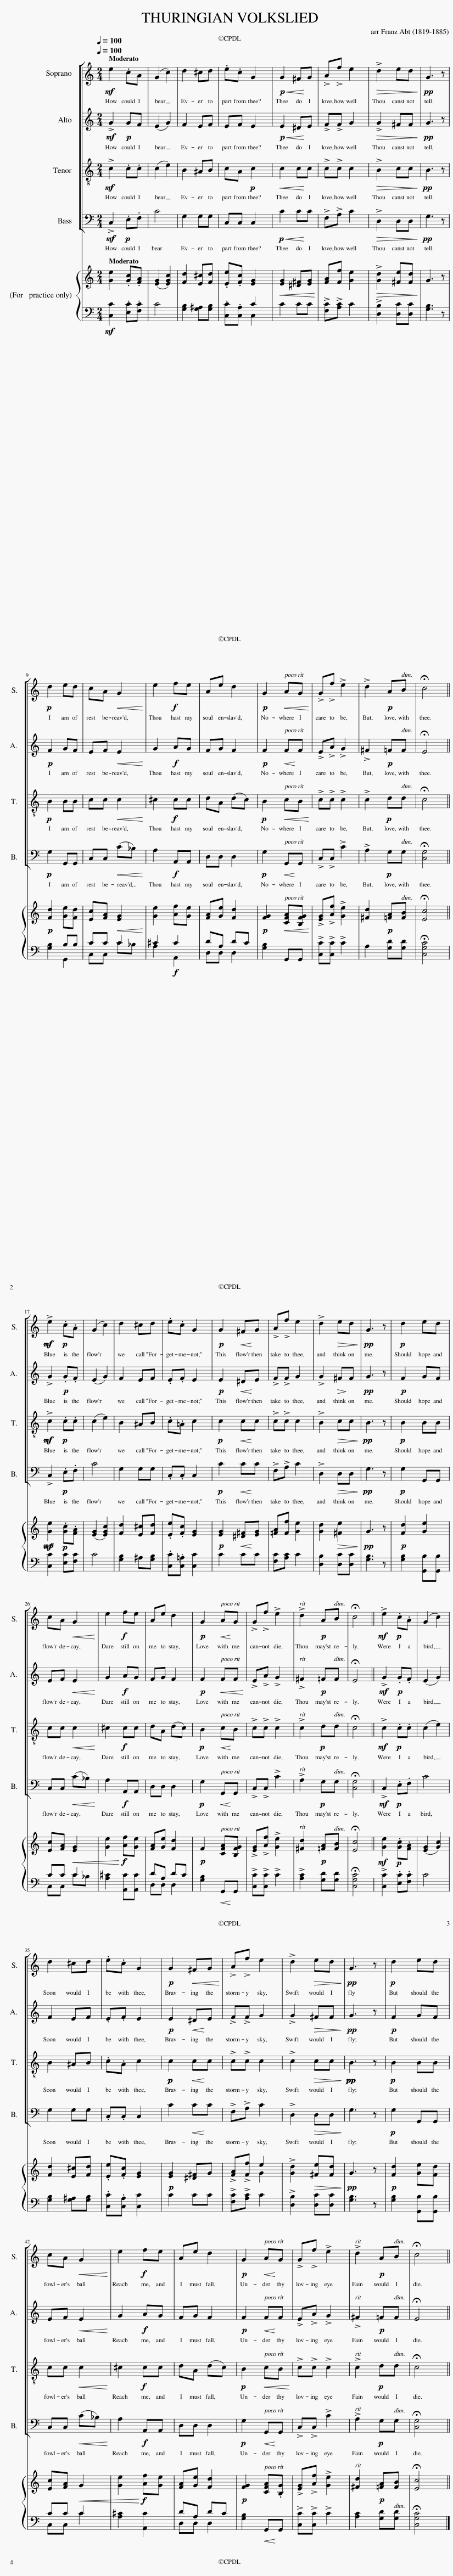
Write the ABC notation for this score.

X:1
%%score [ 1 2 3 4 ] { ( 5 8 ) | ( 6 7 ) }
L:1/8
Q:1/4=100
M:2/4
I:linebreak $
K:C
V:1 treble
V:2 treble
V:3 treble-8 transpose=-12
V:4 bass
V:5 treble
V:8 treble
V:6 bass
V:7 bass
V:1
!mf! e2 .cA | (G2 c2) | d2 ^cd | .e.c G2 |!p!!<(! G2 ^F!<)!G | %5
 !>!A!>!f e2 |!>(! !>!d2 ed!>)! |!pp! G3 z |$!p! d2 ed | cA!<(! G2!<)! | %10
 e2!f! fe | Ae d2 |!p! G2!<(! AG!<)! | !>!G!>!f !>!e2 | !>!d2!p! AB | %15
 !fermata!c4 ||$!mf!!mf! !>!e2!p! .c.A | (G2 c2) | d2 ^cd | .e.c G2 | %20
!p! G2!<(! ^F!<)!G | !>!A!>!f e2 | !>!d2!>(! ed!>)! |!pp! G3 z |!p! d2 ed |$ %25
 cA!<(! G2!<)! | e2!f! fe | Ae d2 |!p! G2!<(! A!<)!G | !>!G!>!f !>!e2 | %30
 !>!d2!p! AB | !fermata!c4 ||!mf! !>!e2!p! .c.A | (G2 c2) |$ d2 ^cd | %35
 .e.c G2 |!p! G2!<(! ^FG!<)! | !>!A!>!f e2 | !>!d2!>(! ed!>)! |!pp! G3 z | %40
!p! d2 ed |$ cA!<(! G2!<)! | e2!f! fe | Ae d2 |!p! G2!<(! A!<)!G | %45
 !>!G!>!f !>!e2 | !>!d2!p! AB | !fermata!c4 || %48
V:2
!mf! !>!G2!p! GF | (E2 G2) | F2 EF | EF E2 |!p!!<(! E2 ^D!<)!E | %5
 !>!F!>!F G2 |!>(! !>!G2 ^FF!>)! |!pp! G3 z |$!p! F2 GF | EF!<(! E2!<)! | %10
 G2!f! AG | FG F2 |!p! F2!<(! F!<)!F | !>!E!>!A !>!G2 | !>!^F2!p! =FF | %15
 !fermata!E4 ||$ !>!G2!p! .G.F | (E2 G2) | F2 EF | .E.F E2 | %20
!p! E2!<(! ^D!<)!E | !>!F!>!F G2 | !>!G2!>(! ^F!>)!F |!pp! G3 z |!p! F2 GF |$ %25
 EF!<(! E2!<)! | G2!f! AG | FG F2 |!p! F2!<(! FF!<)! | !>!E!>!A !>!G2 | %30
 !>!^F2!p! =FF | !fermata!E4 ||!mf! !>!G2!p! .G.F | (E2 G2) |$ F2 EF | %35
 .E.F E2 |!p! E2!<(! ^D!<)!E | !>!F!>!F G2 | !>!G2!>(! ^FF!>)! |!pp! G3 z | %40
!p! F2 GF |$ EF!<(! E2!<)! | G2!f! AG | FG F2 |!p! F2!<(! F!<)!F | %45
 !>!E!>!A !>!G2 | !>!^F2!p! =FF | !fermata!E4 || %48
V:3
!mf! !>!c2 .c.c | (c2 e2) | B2 ^AB | cA!p! c2 |!<(! c2 c!<)!c | %5
 !>!c!>!c c2 |!>(! !>!B2 cc!>)! |!pp! B3 z |$!p! B2 BB | cc!<(! c2!<)! | %10
 ^c2!f! cc | dA (dc) |!p! B2!<(! cB!<)! | !>!c!>!c !>!c2 | !>!c2!p! dd | %15
 !fermata!c4 ||$!mf!!mf! !>!c2!p! .c.c | (c2 e2) | B2 ^AB | .c.=A c2 | %20
!p! c2!<(! c!<)!c | !>!c!>!c c2 | !>!B2!>(! cc!>)! |!pp! B3 z |!p! B2 BB |$ %25
 cc!<(! c2!<)! | ^c2!f! cc | dA (dc) |!p! B2!<(! c!<)!B | !>!c!>!c !>!c2 | %30
 !>!c2!p! dd | !fermata!c4 ||!mf! !>!c2!p! .c.c | (c2 e2) |$ B2 ^AB | %35
 .c.A c2 |!p!!p! c2!<(! c!<)!c | !>!c!>!c c2 | !>!c2!>(! cc!>)! |!pp!!pp! B3 z | %40
!p! B2 BB |$ cc!<(! c2!<)! | ^c2!f! cc | dA (dc) |!p! B2!<(! cB!<)! | %45
 !>!c!>!c !>!c2 | !>!c2!p! dd | !fermata!c4 || %48
V:4
!mf! !>!C,2!p! .E,.F, | C4 | G,2 G,G, | C,C, C,2 |!p!!<(! C2 C!<)!C | %5
 !>!F,!>!A, C2 |!>(! !>!D,2 D,D,!>)! |!pp! G,3 z |$!p! G,2 G,,G,, | C,C,!<(! (C_B,)!<)! | %10
 A,2!f! A,,A,, | D,D, D,2 |!p! G,2!<(! G,,!<)!G,, | !>!C,!>!C, !>!C2 | !>!A,2!p! G,G, | %15
 !fermata![C,G,]4 ||$ !>!C,2!p! .E,.F, | C4 | G,2 G,G, | .C,.C, C,2 | %20
!p! C2!<(! C!<)!C | !>!F,!>!A, C2 | !>!D,2!>(! D,D,!>)! |!pp! G,3 z |!p! G,2 G,,G,, |$ %25
 C,C,!<(! (C_B,)!<)! | A,2!f! A,,A,, | D,D, D,2 |!p! G,2!<(! G,,!<)!G,, | !>!C,!>!C, !>!C2 | %30
 !>!A,2!p! G,G, | !fermata![C,G,]4 ||!mf! !>!C,2!p! .E,.F, | C4 |$ G,2 G,G, | %35
 .C,.C, C,2 | C2!<(! C!<)!C | !>!F,!>!A, C2 | !>!D,2!>(! D,D,!>)! | G,3 z | %40
!p! G,2 G,,G,, |$ C,C,!<(! (C_B,)!<)! | A,2!f! A,,A,, | D,D, D,2 |!p! G,2!<(! G,,!<)!G,, | %45
 !>!C,!>!C, !>!C2 | !>!A,2!p! G,G, | !fermata![C,G,]4 || %48
V:5
 [Ge]2 .[Gc].[FA] | ([EG]2 [EGc]2) | [Fd]2 [E^c][Fd] | .[Ee].[Fc] [EG]2 |!<(! [EG]2 [^D^F][EG]!<)! | %5
 [FA][Ff] [Ge]2 |!>(! !>![Gd]2 [^Fe][Fd]!>)! | G3 z |$!p! [Fd]2 [Ge][Fd] | [Ec][FA]!<(! [EG]2!<)! | %10
 [Ge]2 [Af][Ge] | [FA][Ge] [Fd]2 |!p! [FG]2!<(! [CFA][B,FG]!<)! | !>![EG]!>![Af] !>![Ge]2 | [^Fd]2!p! [=FA][FB] | %15
 !fermata![Ec]4 ||$!mp!!mf! [Ge]2!p! .[Gc].[FA] | ([EG]2 [EGc]2) | [Fd]2 [E^c][Fd] | .[Ee].[Fc] [EG]2 | %20
!p! [EG]2!<(! [^D^F]!<)![EG] | [=FA][Ff] [Ge]2 | [Gd]2!>(! [^Fe]2!>)! |!pp! G3 z |!p! [Fd]2 [Ge]2 |$ %25
 [Ec][FA]!<(! [EG]2 | [Ge]2!<)!!f! [Af][Ge] | [FA][Ge] [Fd]2 |!p! F2 [CFA][B,FG] | !>![EG]!>![Af] !>![Ge]2 | %30
 [^Fd]2!p! [=FA][FB] | !fermata![Ec]4 ||!mf! [Ge]2!p! .[Gc].[FA] | ([EG]2 [Gc]2) |$ [Fd]2 [E^c][Fd] | %35
 .[Ee].[Fc] [EG]2 |!p! [EG]2 [^D^F]G | !>![FA]!>![Ff] e2 | !>![Gd]2!>(! [^Fe][Fd]!>)! |!pp! G3 z | %40
!p! [Fd]2 [Ge][Fd] |$ [Ec][FA]!<(! G2 | [Ge]2!<)!!f! [Af][Ge] | [FA][Ge] [Fd]2 |!p! [FG]2 [CFA].[B,G] | %45
 !>![EG]!>![Af] !>![Ge]2 | [^Fd]2!p! [=FA][FB] | !fermata![Ec]4 || %48
V:6
!mf! [C,C]2 .[E,C].[F,C] | C4 | [G,B,]2 [G,^A,][G,B,] | .[C,C].[C,A,] C2 | C2 CC | %5
 !>![F,C]!>![A,C] C2 | !>![D,B,]2 [D,C][D,C] | [G,B,]3 z |$ x2 B,B, | CC C2 | %10
 ^C2!f! C2 | DA, DC | [G,B,]2 G,,G,, | !>![C,C]!>![C,C] !>!C2 | A,2 [G,D][G,D] | %15
 !fermata![C,G,C]4 ||$ [C,C]2 [E,C][F,C] | C4 | [G,B,]2 ^A,[G,B,] | .[C,C].[C,=A,] [C,C]2 | %20
 C2 CC | [F,C][A,C] C2 | [D,B,]2 [D,C][D,C] | [G,B,]3 z | [G,B,]2 [G,,B,][G,,B,] |$ %25
 CC C2 | [A,^C]2 [A,,C][A,,C] | DA, DC | [G,B,]2!<(! G,,!<)!G,, | !>![C,C]!>![C,C] !>!C2 | %30
 !>![A,C]2 [G,D][G,D] | !fermata![C,G,C]4 || !>![C,C]2 .[E,C].[F,C] | C4 |$ [G,B,]2 [G,^A,][G,B,] | %35
 .[C,C].[C,A,] [C,C]2 | C2 CC | !>![F,C]!>![A,C] C2 | !>![D,B,]2 [D,C][D,C] | [G,B,]3 z | %40
 [G,B,]2 [G,,B,][G,,B,] |$ CC C2 | [A,^C]2 [A,,C]2 | DA, DC | [G,B,]2!<(! G,,!<)!G,, | %45
 !>![C,C]!>![C,C] !>!C2 | [A,C]2 [G,D][G,D] | !fermata![C,G,C]4 || %48
V:7
 x4 | x4 | x4 | x2 C,2 | x4 | %5
 x4 | x4 | x4 |$ [G,B,]2 G,,2 | C,C, C_B, | %10
 A,2 A,,2 | D,D, D,2 | x4 | x4 | x4 | %15
 x4 ||$ x4 | x4 | x4 | x x x2 | %20
 x4 | x4 | x4 | x4 | x4 |$ %25
 C,C, C_B, | x4 | D,D, D,2 | x4 | x4 | %30
 x4 | x4 || x4 | x4 |$ x4 | %35
 x4 | x4 | x4 | x4 | x4 | %40
 x4 |$ C,C, C2 | x4 | D,D, D,2 | x4 | %45
 x4 | x4 | x4 || %48
V:8
 x4 | x4 | x4 | x4 | x4 | %5
 x4 | x4 | x4 |$ x4 | x4 | %10
 x4 | x4 | x4 | x4 | x4 | %15
 x4 ||$ x4 | x4 | x4 | x4 | %20
 x4 | x4 | x4 | x4 | x4 |$ %25
 x4 | x4 | x4 | x4 | x4 | %30
 x4 | x4 || x4 | x4 |$ x4 | %35
 x4 | x4 | x2 G2 | x4 | x4 | %40
 x4 |$ x4 | x4 | x4 | x4 | %45
 x4 | x4 | x4 || %48
